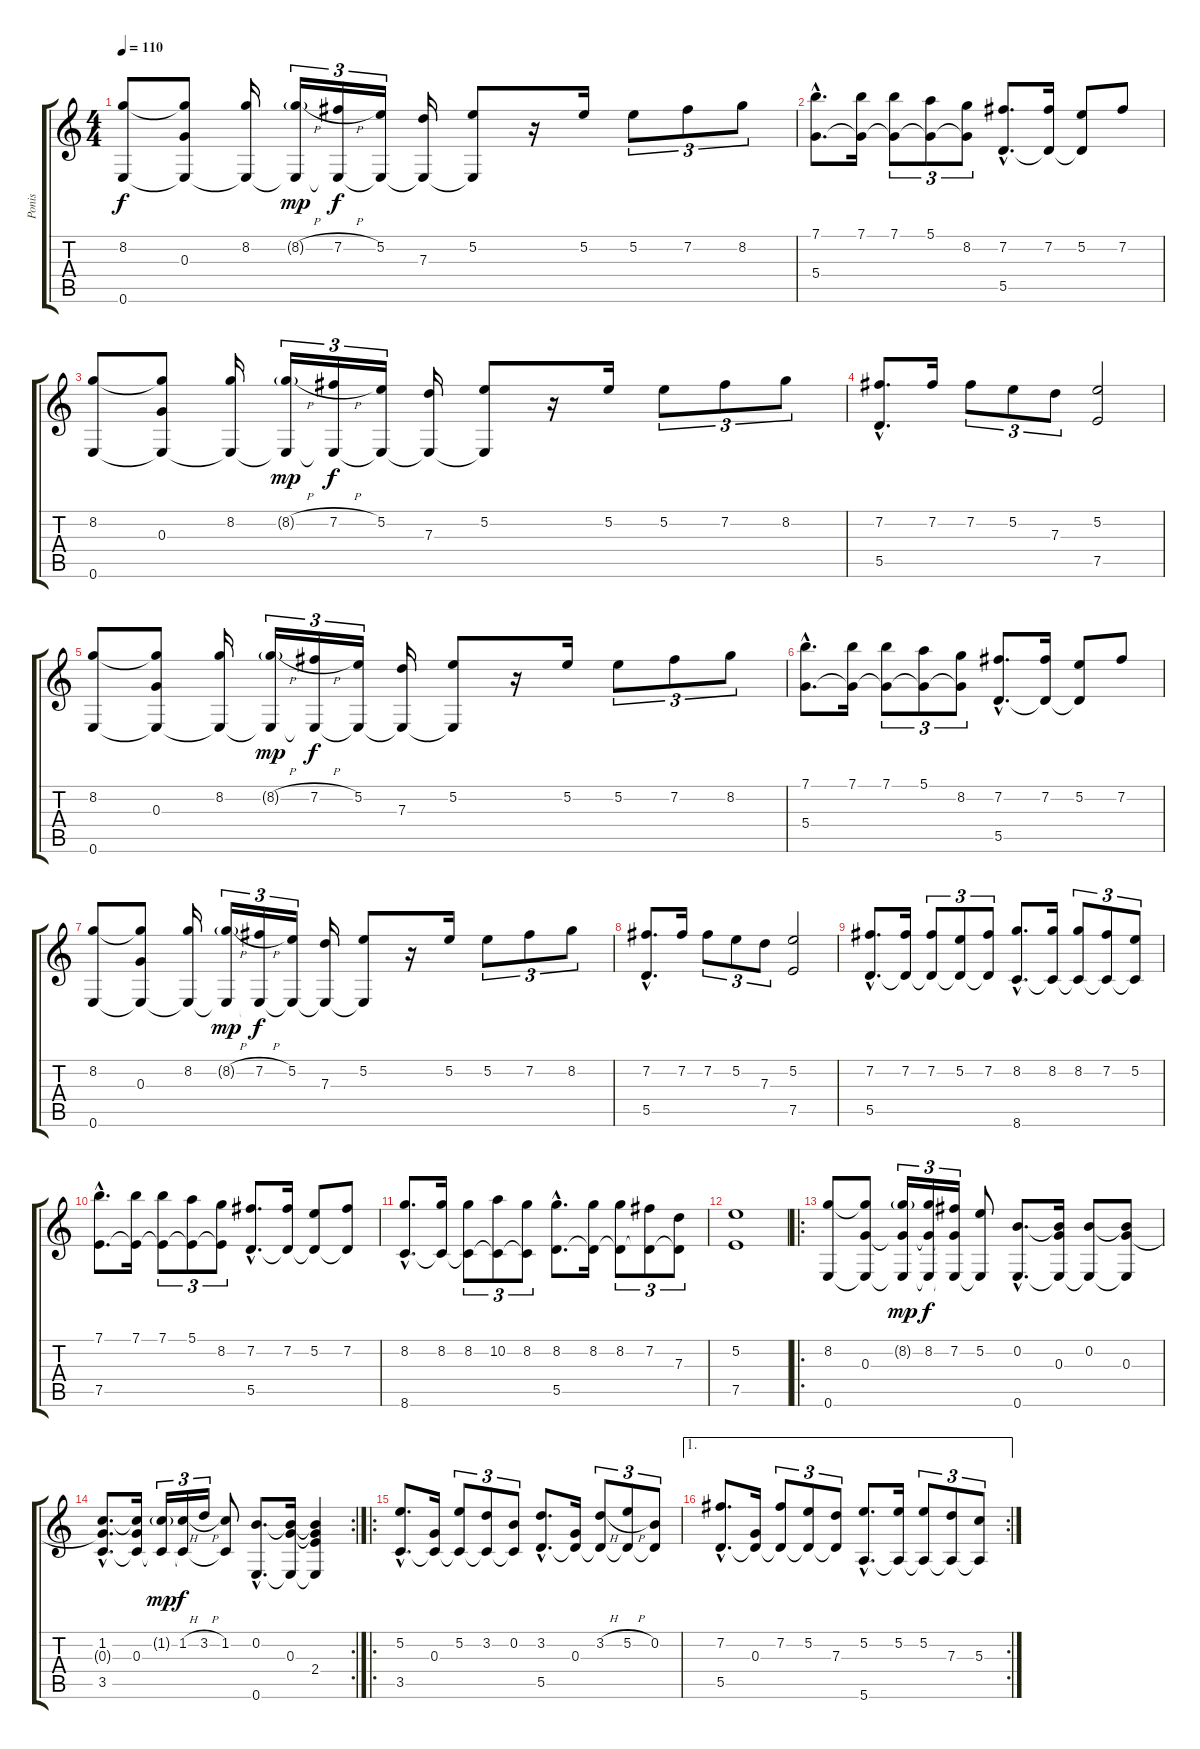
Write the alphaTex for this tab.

\track ("Ponis" "Ponis") {instrument acousticguitarnylon}
\staff {score tabs}
\tuning (E4 B3 G3 D3 A2 E2) {hide}
\ts (4 4)
\tempo 110
\clef g2
\ks c
(8.2 0.6).8{dy f instrument acousticguitarnylon} (8.2{t} 0.3 0.6{t}).8 (8.2 0.6{t}).16 (8.2{h g} 0.6{t}).16{tu (3 2) dy mp} (7.2{h} 0.6{t}).16{tu (3 2) dy f} (5.2 0.6{t}).16{tu (3 2)} (7.3 0.6{t}).16 (5.2 0.6{t}).8 r.16 5.2.16 5.2.8{tu (3 2)} 7.2.8{tu (3 2)} 8.2.8{tu (3 2)} |
(7.1{hac} 5.4{hac}).8{d} (7.1 5.4{t}).16 (7.1 5.4{t}).8{tu (3 2)} (5.1 5.4{t}).8{tu (3 2)} (8.2 5.4{t}).8{tu (3 2)} (7.2{hac} 5.5{hac}).8{d} (7.2 5.5{t}).16 (5.2 5.5{t}).8 7.2.8 |
(8.2 0.6).8 (8.2{t} 0.3 0.6{t}).8 (8.2 0.6{t}).16 (8.2{h g} 0.6{t}).16{tu (3 2) dy mp} (7.2{h} 0.6{t}).16{tu (3 2) dy f} (5.2 0.6{t}).16{tu (3 2)} (7.3 0.6{t}).16 (5.2 0.6{t}).8 r.16 5.2.16 5.2.8{tu (3 2)} 7.2.8{tu (3 2)} 8.2.8{tu (3 2)} |
(7.2{hac} 5.5{hac}).8{d} 7.2.16 7.2.8{tu (3 2)} 5.2.8{tu (3 2)} 7.3.8{tu (3 2)} (5.2 7.5).2 |
(8.2 0.6).8 (8.2{t} 0.3 0.6{t}).8 (8.2 0.6{t}).16 (8.2{h g} 0.6{t}).16{tu (3 2) dy mp} (7.2{h} 0.6{t}).16{tu (3 2) dy f} (5.2 0.6{t}).16{tu (3 2)} (7.3 0.6{t}).16 (5.2 0.6{t}).8 r.16 5.2.16 5.2.8{tu (3 2)} 7.2.8{tu (3 2)} 8.2.8{tu (3 2)} |
(7.1{hac} 5.4{hac}).8{d} (7.1 5.4{t}).16 (7.1 5.4{t}).8{tu (3 2)} (5.1 5.4{t}).8{tu (3 2)} (8.2 5.4{t}).8{tu (3 2)} (7.2{hac} 5.5{hac}).8{d} (7.2 5.5{t}).16 (5.2 5.5{t}).8 7.2.8 |
(8.2 0.6).8 (8.2{t} 0.3 0.6{t}).8 (8.2 0.6{t}).16 (8.2{h g} 0.6{t}).16{tu (3 2) dy mp} (7.2{h} 0.6{t}).16{tu (3 2) dy f} (5.2 0.6{t}).16{tu (3 2)} (7.3 0.6{t}).16 (5.2 0.6{t}).8 r.16 5.2.16 5.2.8{tu (3 2)} 7.2.8{tu (3 2)} 8.2.8{tu (3 2)} |
(7.2{hac} 5.5{hac}).8{d} 7.2.16 7.2.8{tu (3 2)} 5.2.8{tu (3 2)} 7.3.8{tu (3 2)} (5.2 7.5).2 |
(7.2{hac} 5.5{hac}).8{d} (7.2 5.5{t}).16 (7.2 5.5{t}).8{tu (3 2)} (5.2 5.5{t}).8{tu (3 2)} (7.2 5.5{t}).8{tu (3 2)} (8.2{hac} 8.6{hac}).8{d} (8.2 8.6{t}).16 (8.2 8.6{t}).8{tu (3 2)} (7.2 8.6{t}).8{tu (3 2)} (5.2 8.6{t}).8{tu (3 2)} |
(7.1{hac} 7.5{hac}).8{d} (7.1 7.5{t}).16 (7.1 7.5{t}).8{tu (3 2)} (5.1 7.5{t}).8{tu (3 2)} (8.2 7.5{t}).8{tu (3 2)} (7.2{hac} 5.5{hac}).8{d} (7.2 5.5{t}).16 (5.2 5.5{t}).8 (7.2 5.5{t}).8 |
(8.2{hac} 8.6{hac}).8{d} (8.2 8.6{t}).16 (8.2 8.6{t}).8{tu (3 2)} (10.2 8.6{t}).8{tu (3 2)} (8.2 8.6{t}).8{tu (3 2)} (8.2{hac} 5.5{hac}).8{d} (8.2 5.5{t}).16 (8.2 5.5{t}).8{tu (3 2)} (7.2 5.5{t}).8{tu (3 2)} (7.3 5.5{t}).8{tu (3 2)} |
(5.2 7.5).1 |
\ro
(8.2 0.6).8 (8.2{t} 0.3 0.6{t}).8 (8.2{g} 0.3{t} 0.6{t}).16{tu (3 2) dy mp} (8.2 0.3{t} 0.6{t}).16{tu (3 2) dy f} (7.2 0.3{t} 0.6{t}).16{tu (3 2)} (5.2 0.6{t}).8 (0.2{hac} 0.6{hac}).8{d} (0.2{t} 0.3 0.6{t}).16 (0.2 0.6{t}).8 (0.2{t} 0.3 0.6{t}).8 |
\rc 2
(1.2{hac} 0.3{hac t} 3.5{hac}).8{d} (1.2{t} 0.3 3.5{t}).16 (1.2{g} 3.5{t}).16{tu (3 2) dy mp} (1.2{h} 3.5{t}).16{tu (3 2) dy f} 3.2{h}.16{tu (3 2)} (1.2 3.5{t}).8 (0.2{hac} 0.6{hac}).8{d} (0.2{t} 0.3 0.6{t}).16 (0.2{t} 0.3{t} 2.4 0.6{t}).4 |
\ro
(5.2{hac} 3.5{hac}).8{d} (0.3 3.5{t}).16 (5.2 3.5{t}).8{tu (3 2)} (3.2 3.5{t}).8{tu (3 2)} (0.2 3.5{t}).8{tu (3 2)} (3.2{hac} 5.5{hac}).8{d} (0.3 5.5{t}).16 (3.2{h} 5.5{t}).8{tu (3 2)} (5.2{h} 5.5{t}).8{tu (3 2)} (0.2 5.5{t}).8{tu (3 2)} |
\ae 1
\rc 2
(7.2{hac} 5.5{hac}).8{d} (0.3 5.5{t}).16 (7.2 5.5{t}).8{tu (3 2)} (5.2 5.5{t}).8{tu (3 2)} (7.3 5.5{t}).8{tu (3 2)} (5.2{hac} 5.6{hac}).8{d} (5.2 5.6{t}).16 (5.2 5.6{t}).8{tu (3 2)} (7.3 5.6{t}).8{tu (3 2)} (5.3 5.6{t}).8{tu (3 2)}
